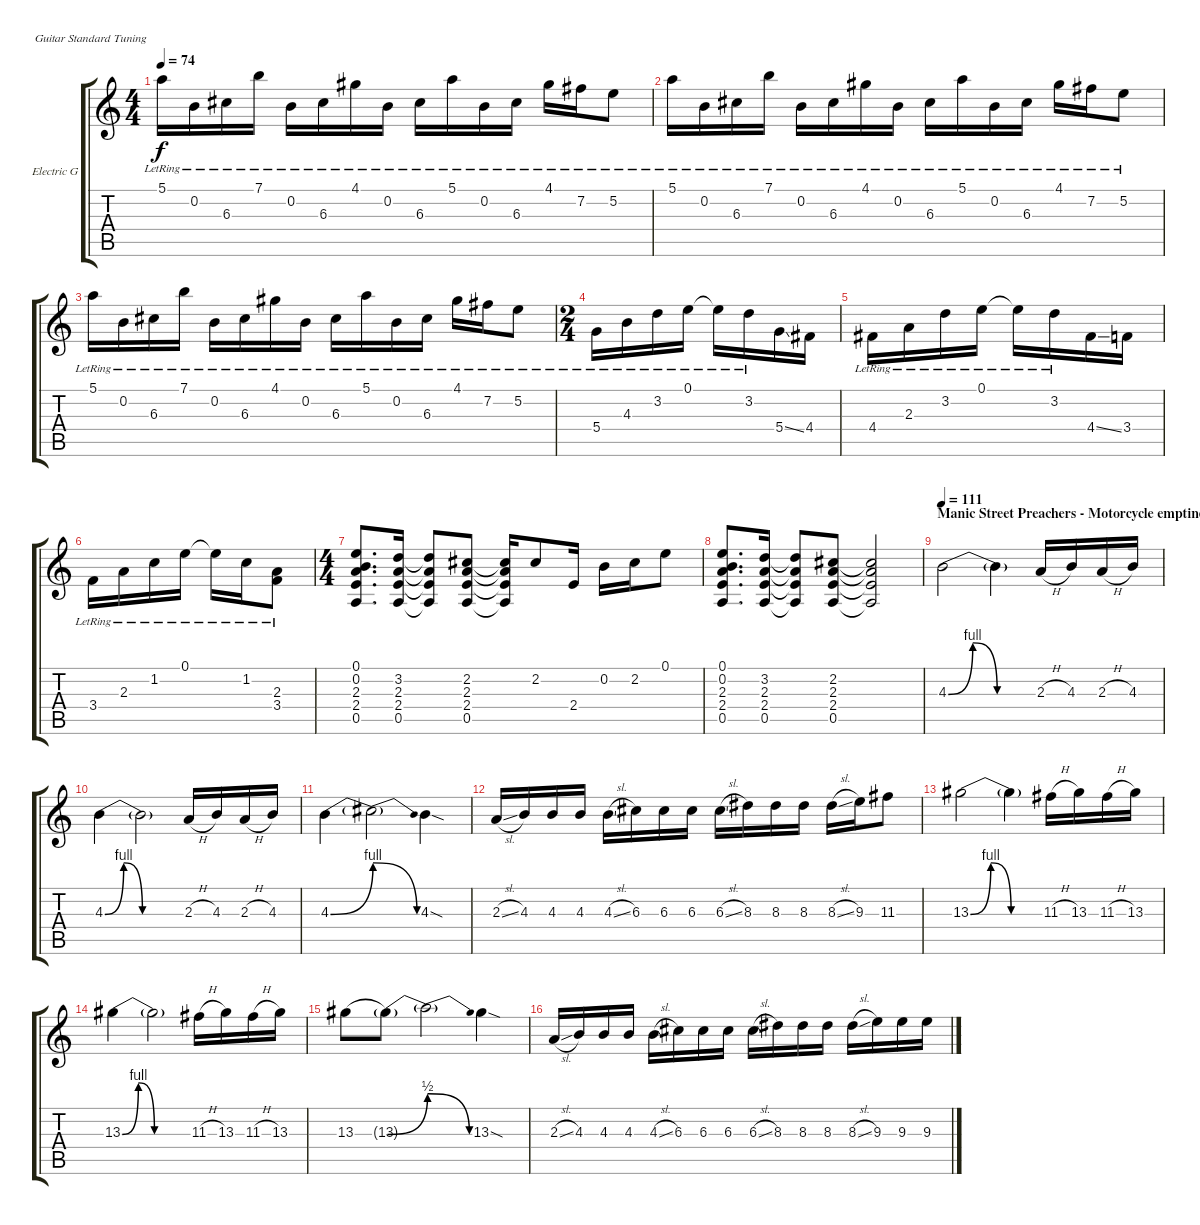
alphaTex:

\defaultSystemsLayout 4
\bracketExtendMode groupsimilarinstruments
\firstSystemTrackNameOrientation horizontal
\otherSystemsTrackNameOrientation horizontal
\track ("Electric Guitar" "Electric G") {instrument electricguitarclean}
\staff {score tabs}
\tuning (E4 B3 G3 D3 A2 E2)
\ts (4 4)
\tempo 74
\clef g2
\ks c
5.1{lr}.16{dy f} 0.2{lr}.16 6.3{lr}.16 7.1{lr}.16 0.2{lr}.16 6.3{lr}.16 4.1{lr}.16 0.2{lr}.16 6.3{lr}.16 5.1{lr}.16 0.2{lr}.16 6.3{lr}.16 4.1{lr}.16 7.2{lr}.16 5.2{lr}.8 |
5.1{lr}.16 0.2{lr}.16 6.3{lr}.16 7.1{lr}.16 0.2{lr}.16 6.3{lr}.16 4.1{lr}.16 0.2{lr}.16 6.3{lr}.16 5.1{lr}.16 0.2{lr}.16 6.3{lr}.16 4.1{lr}.16 7.2{lr}.16 5.2{lr}.8 |
5.1{lr}.16 0.2{lr}.16 6.3{lr}.16 7.1{lr}.16 0.2{lr}.16 6.3{lr}.16 4.1{lr}.16 0.2{lr}.16 6.3{lr}.16 5.1{lr}.16 0.2{lr}.16 6.3{lr}.16 4.1{lr}.16 7.2{lr}.16 5.2{lr}.8 |
\ts (2 4)
5.4{lr}.16 4.3{lr}.16 3.2{lr}.16 0.1{lr}.16 0.1{lr t}.16 3.2{lr}.16 5.4{ss}.16 4.4.16 |
4.4{lr}.16 2.3{lr}.16 3.2{lr}.16 0.1{lr}.16 0.1{lr t}.16 3.2{lr}.16 4.4{ss}.16 3.4.16 |
3.4{lr}.16 2.3{lr}.16 1.2{lr}.16 0.1{lr}.16 0.1{lr t}.16 1.2{lr}.16 (2.3{lr} 3.4{lr}).8 |
\ts (4 4)
(0.1 0.2 2.3 2.4 0.5).8{d} (3.2 2.3 2.4 0.5).16 (3.2{t} 2.3{t} 2.4{t} 0.5{t}).8 (2.2 2.3 2.4 0.5).8 (2.2{t} 2.3{t} 2.4{t} 0.5{t}).16 2.2.8 2.4.16 0.2.16 2.2.16 0.1.8 |
(0.1 0.2 2.3 2.4 0.5).8{d} (3.2 2.3 2.4 0.5).16 (3.2{t} 2.3{t} 2.4{t} 0.5{t}).8 (2.2 2.3 2.4 0.5).8 (2.2{t} 2.3{t} 2.4{t} 0.5{t}).2 |
\section ("" "Manic Street Preachers - Motorcycle emptiness")
\tempo 111
4.3{be (bendrelease 0 0 10.2 4 20.4 4 30 0)}.2 4.3{be (hold 0 0 60 0) t}.4 2.3{h}.16 4.3.16 2.3{h}.16 4.3.16 |
4.3{be (bendrelease 0 0 30 4 30 4 60 0)}.4 4.3{be (hold 0 0 60 0) t}.2 2.3{h}.16 4.3.16 2.3{h}.16 4.3.16 |
4.3{be (bend 0 0 60 4)}.4 4.3{be (release 0 4 60 0) t}.2 4.3{sod}.4 |
2.3{sl}.16 4.3.16 4.3.16 4.3.16 4.3{sl}.16 6.3.16 6.3.16 6.3.16 6.3{sl}.16 8.3.16 8.3.16 8.3.16 8.3{sl}.16 9.3.16 11.3.8 |
13.3{be (bendrelease 0 0 10.2 4 20.4 4 30 0)}.2 13.3{be (hold 0 0 60 0) t}.4 11.3{h}.16 13.3.16 11.3{h}.16 13.3.16 |
13.3{be (bendrelease 0 0 10.2 4 20.4 4 30 0)}.4 13.3{be (hold 0 0 60 0) t}.2 11.3{h}.16 13.3.16 11.3{h}.16 13.3.16 |
13.3{be (hold 0 0 60 0)}.8 13.3{be (bend 0 0 60 2) t}.8 13.3{be (release 0 2 60 0) t}.2 13.3{sod}.4 |
2.3{sl}.16 4.3.16 4.3.16 4.3.16 4.3{sl}.16 6.3.16 6.3.16 6.3.16 6.3{sl}.16 8.3.16 8.3.16 8.3.16 8.3{sl}.16 9.3.16 9.3.16 9.3.16
